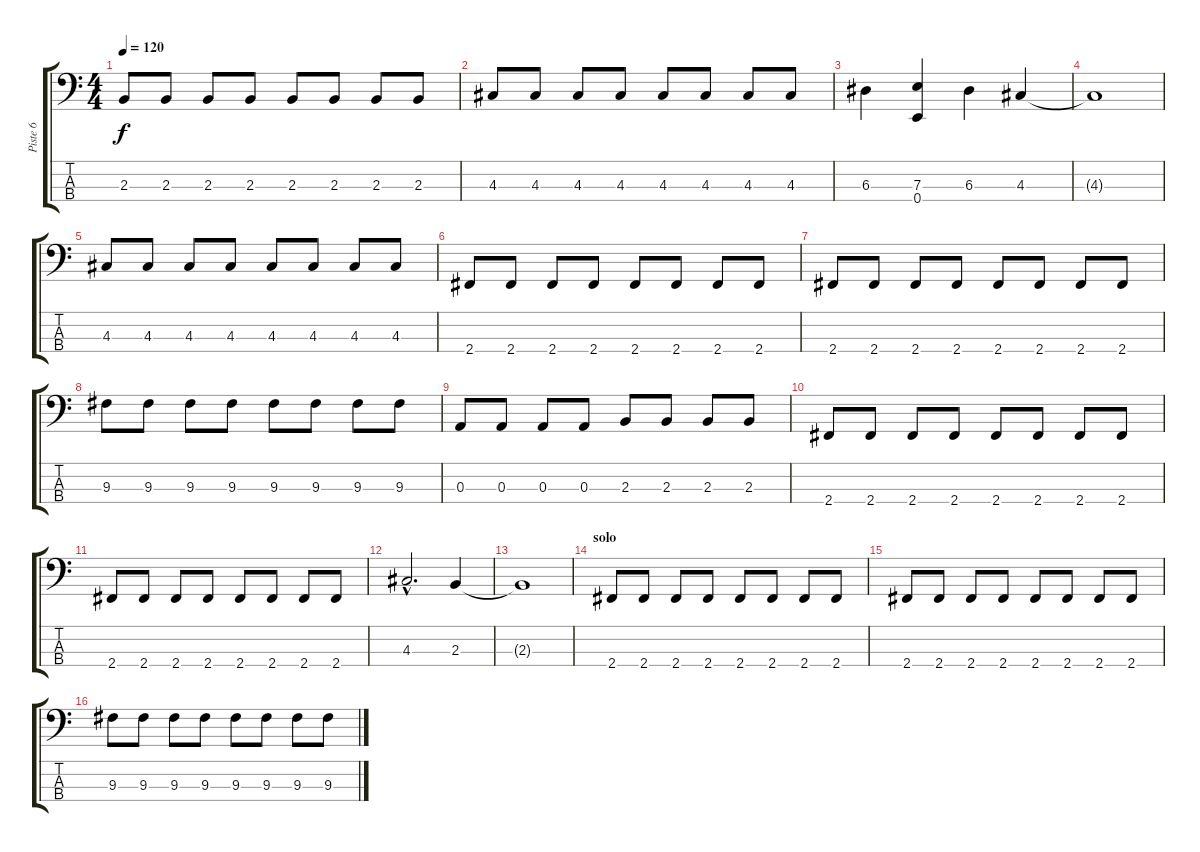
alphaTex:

\track ("Piste 6" "Piste 6") {instrument electricbassfinger}
\staff {score tabs}
\tuning (G2 D2 A1 E1) {hide}
\ts (4 4)
\tempo 120
\clef f4
\ks c
2.3.8{dy f} 2.3.8 2.3.8 2.3.8 2.3.8 2.3.8 2.3.8 2.3.8 |
4.3.8 4.3.8 4.3.8 4.3.8 4.3.8 4.3.8 4.3.8 4.3.8 |
6.3.4 (7.3 0.4).4 6.3.4 4.3.4 |
4.3{t}.1 |
4.3.8 4.3.8 4.3.8 4.3.8 4.3.8 4.3.8 4.3.8 4.3.8 |
2.4.8 2.4.8 2.4.8 2.4.8 2.4.8 2.4.8 2.4.8 2.4.8 |
2.4.8 2.4.8 2.4.8 2.4.8 2.4.8 2.4.8 2.4.8 2.4.8 |
9.3.8 9.3.8 9.3.8 9.3.8 9.3.8 9.3.8 9.3.8 9.3.8 |
0.3.8 0.3.8 0.3.8 0.3.8 2.3.8 2.3.8 2.3.8 2.3.8 |
2.4.8 2.4.8 2.4.8 2.4.8 2.4.8 2.4.8 2.4.8 2.4.8 |
2.4.8 2.4.8 2.4.8 2.4.8 2.4.8 2.4.8 2.4.8 2.4.8 |
4.3{hac}.2{d} 2.3.4 |
2.3{t}.1 |
\section ("" "solo")
2.4.8 2.4.8 2.4.8 2.4.8 2.4.8 2.4.8 2.4.8 2.4.8 |
2.4.8 2.4.8 2.4.8 2.4.8 2.4.8 2.4.8 2.4.8 2.4.8 |
9.3.8 9.3.8 9.3.8 9.3.8 9.3.8 9.3.8 9.3.8 9.3.8
